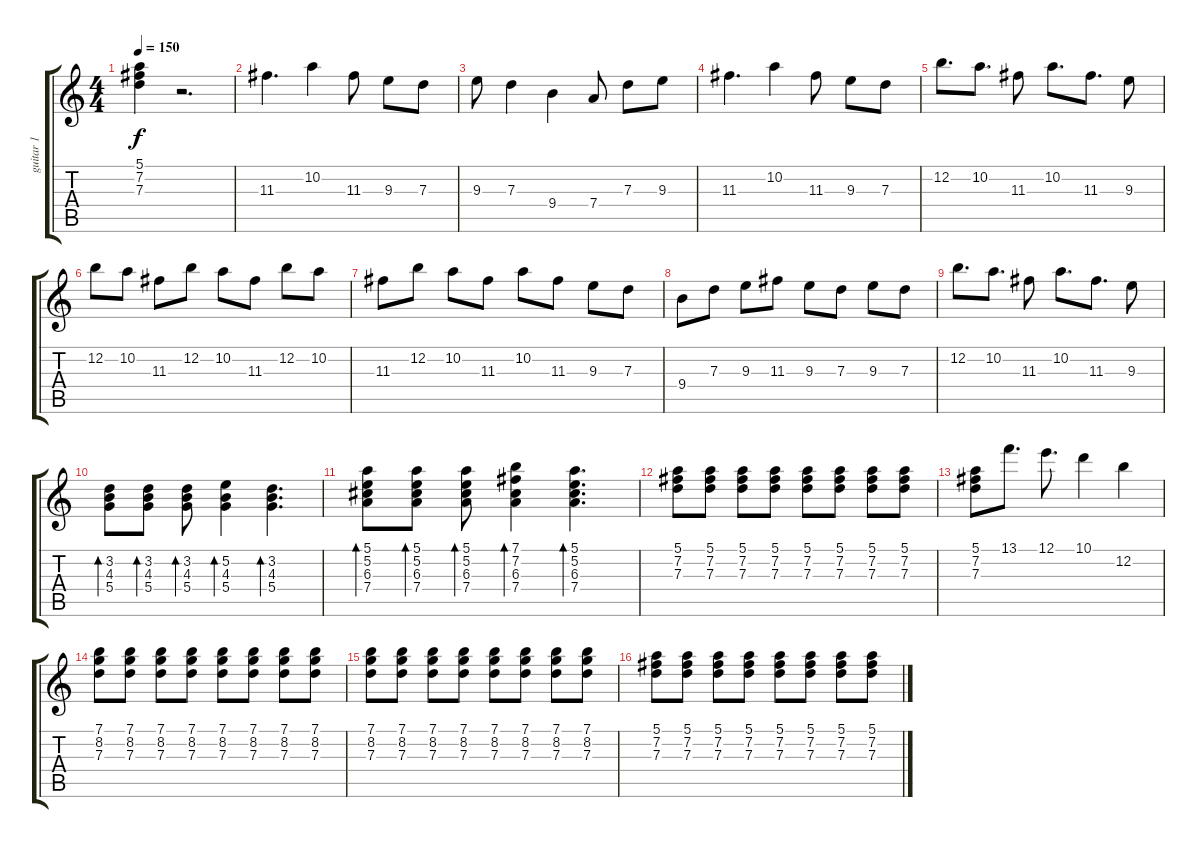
\track ("guitar 1" "guitar 1") {instrument electricguitarclean}
\staff {score tabs}
\tuning (E4 B3 G3 D3 A2 E2) {hide}
\ts (4 4)
\tempo 150
\clef g2
\ks c
(5.1 7.2 7.3).4{dy f} r.2{d} |
11.3.4{d instrument overdrivenguitar} 10.2.4 11.3.8 9.3.8 7.3.8 |
9.3.8 7.3.4 9.4.4 7.4.8 7.3.8 9.3.8 |
11.3.4{d} 10.2.4 11.3.8 9.3.8 7.3.8 |
12.2.8{d} 10.2.8{d} 11.3.8 10.2.8{d} 11.3.8{d} 9.3.8 |
12.2.8 10.2.8 11.3.8 12.2.8 10.2.8 11.3.8 12.2.8 10.2.8 |
11.3.8 12.2.8 10.2.8 11.3.8 10.2.8 11.3.8 9.3.8 7.3.8 |
9.4.8 7.3.8 9.3.8 11.3.8 9.3.8 7.3.8 9.3.8 7.3.8 |
12.2.8{d} 10.2.8{d} 11.3.8 10.2.8{d} 11.3.8{d} 9.3.8 |
(3.2 4.3 5.4).8{bd 240 volume 9} (3.2 4.3 5.4).8{bd 240} (3.2 4.3 5.4).8{bd 240} (5.2 4.3 5.4).4{bd 240} (3.2 4.3 5.4).4{d bd 240} |
(5.1 5.2 6.3 7.4).8{bd 240} (5.1 5.2 6.3 7.4).8{bd 240} (5.1 5.2 6.3 7.4).8{bd 240} (7.1 7.2 6.3 7.4).4{bd 240} (5.1 5.2 6.3 7.4).4{d bd 240} |
(5.1 7.2 7.3).8 (5.1 7.2 7.3).8 (5.1 7.2 7.3).8 (5.1 7.2 7.3).8 (5.1 7.2 7.3).8 (5.1 7.2 7.3).8 (5.1 7.2 7.3).8 (5.1 7.2 7.3).8 |
(5.1 7.2 7.3).8 13.1.8{d volume 15} 12.1.8{d} 10.1.4 12.2.4 |
(7.1 8.2 7.3).8{instrument electricguitarclean} (7.1 8.2 7.3).8 (7.1 8.2 7.3).8 (7.1 8.2 7.3).8 (7.1 8.2 7.3).8 (7.1 8.2 7.3).8 (7.1 8.2 7.3).8 (7.1 8.2 7.3).8 |
(7.1 8.2 7.3).8 (7.1 8.2 7.3).8 (7.1 8.2 7.3).8 (7.1 8.2 7.3).8 (7.1 8.2 7.3).8 (7.1 8.2 7.3).8 (7.1 8.2 7.3).8 (7.1 8.2 7.3).8 |
(5.1 7.2 7.3).8 (5.1 7.2 7.3).8 (5.1 7.2 7.3).8 (5.1 7.2 7.3).8 (5.1 7.2 7.3).8 (5.1 7.2 7.3).8 (5.1 7.2 7.3).8 (5.1 7.2 7.3).8
